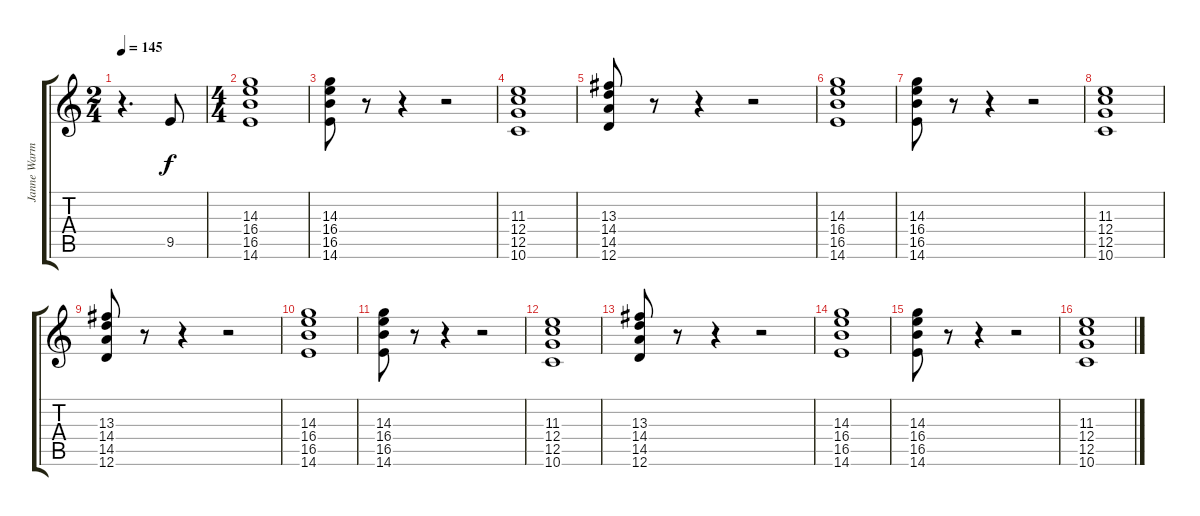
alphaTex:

\track ("Janne Warman (Rhythm)" "Janne Warm") {instrument stringensemble1}
\staff {score tabs}
\tuning (D5 A4 F4 C4 G3 D3) {hide}
\ts (2 4)
\tempo 145
\tempo 160
\tempo 145
\clef g2
\ks c
r.4{d dy f instrument stringensemble1} 9.5.8 |
\ts (4 4)
(14.3 16.4 16.5 14.6).1 |
(14.3 16.4 16.5 14.6).8 r.8 r.4 r.2 |
(11.3 12.4 12.5 10.6).1 |
(13.3 14.4 14.5 12.6).8 r.8 r.4 r.2 |
(14.3 16.4 16.5 14.6).1 |
(14.3 16.4 16.5 14.6).8 r.8 r.4 r.2 |
(11.3 12.4 12.5 10.6).1 |
(13.3 14.4 14.5 12.6).8 r.8 r.4 r.2 |
(14.3 16.4 16.5 14.6).1 |
(14.3 16.4 16.5 14.6).8 r.8 r.4 r.2 |
(11.3 12.4 12.5 10.6).1 |
(13.3 14.4 14.5 12.6).8 r.8 r.4 r.2 |
(14.3 16.4 16.5 14.6).1 |
(14.3 16.4 16.5 14.6).8 r.8 r.4 r.2 |
(11.3 12.4 12.5 10.6).1
